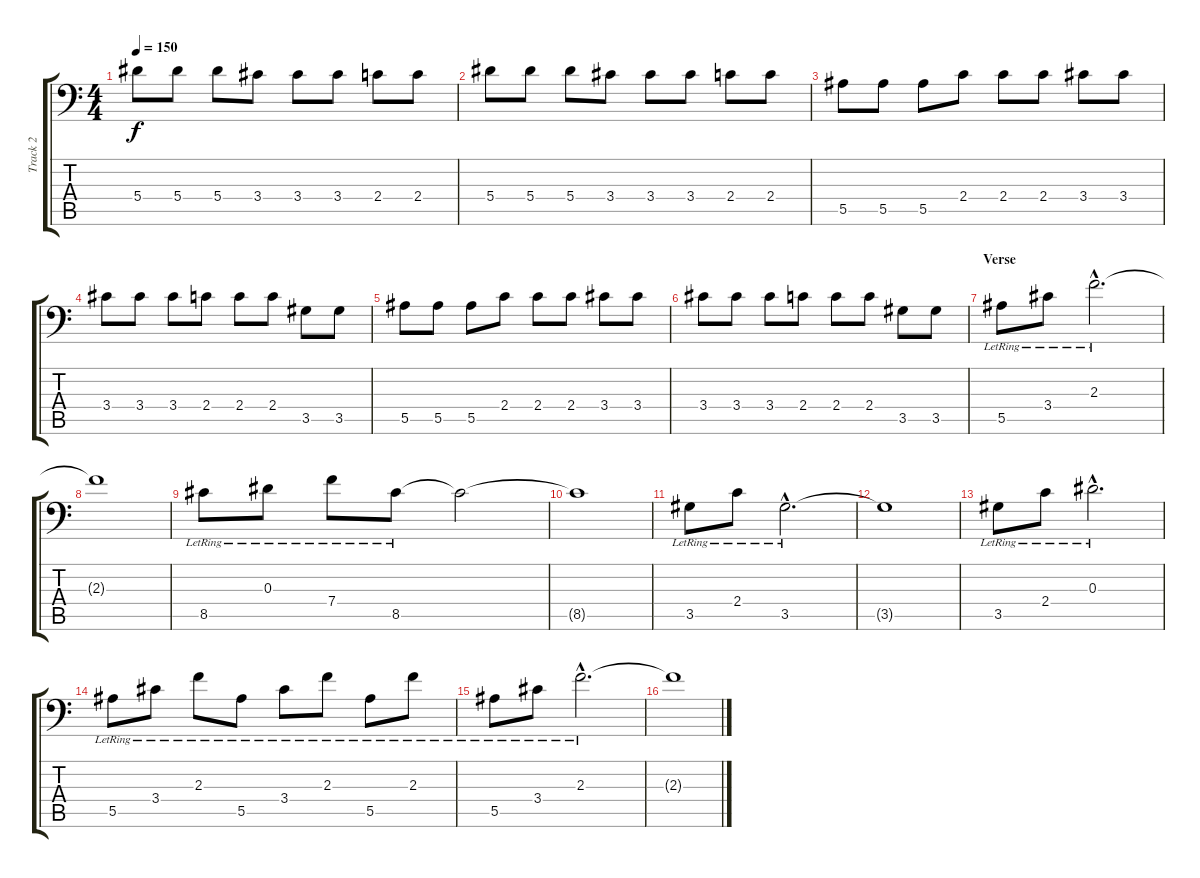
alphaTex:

\track ("Track 2" "Track 2") {instrument distortionguitar}
\staff {score tabs}
\tuning (C4 G3 Eb3 Bb2 F2 Bb1) {hide}
\ts (4 4)
\tempo 150
\clef f4
\ks c
5.4.8{dy f} 5.4.8 5.4.8 3.4.8 3.4.8 3.4.8 2.4.8 2.4.8 |
5.4.8 5.4.8 5.4.8 3.4.8 3.4.8 3.4.8 2.4.8 2.4.8 |
5.5.8 5.5.8 5.5.8 2.4.8 2.4.8 2.4.8 3.4.8 3.4.8 |
3.4.8 3.4.8 3.4.8 2.4.8 2.4.8 2.4.8 3.5.8 3.5.8 |
5.5.8 5.5.8 5.5.8 2.4.8 2.4.8 2.4.8 3.4.8 3.4.8 |
3.4.8 3.4.8 3.4.8 2.4.8 2.4.8 2.4.8 3.5.8 3.5.8 |
\section ("" "Verse")
5.5{lr}.8{instrument acousticguitarsteel} 3.4{lr}.8 2.3{hac lr}.2{d} |
2.3{t}.1 |
8.5{lr}.8{instrument acousticguitarsteel} 0.3{lr}.8 7.4{lr}.8 8.5{lr}.8 8.5{t}.2 |
8.5{t}.1 |
3.5{lr}.8{instrument acousticguitarsteel} 2.4{lr}.8 3.5{hac lr}.2{d} |
3.5{t}.1 |
3.5{lr}.8{instrument acousticguitarsteel} 2.4{lr}.8 0.3{hac lr}.2{d} |
5.5{lr}.8 3.4{lr}.8 2.3{lr}.8 5.5{lr}.8 3.4{lr}.8 2.3{lr}.8 5.5{lr}.8 2.3{lr}.8 |
5.5{lr}.8{instrument acousticguitarsteel} 3.4{lr}.8 2.3{hac lr}.2{d} |
2.3{t}.1
